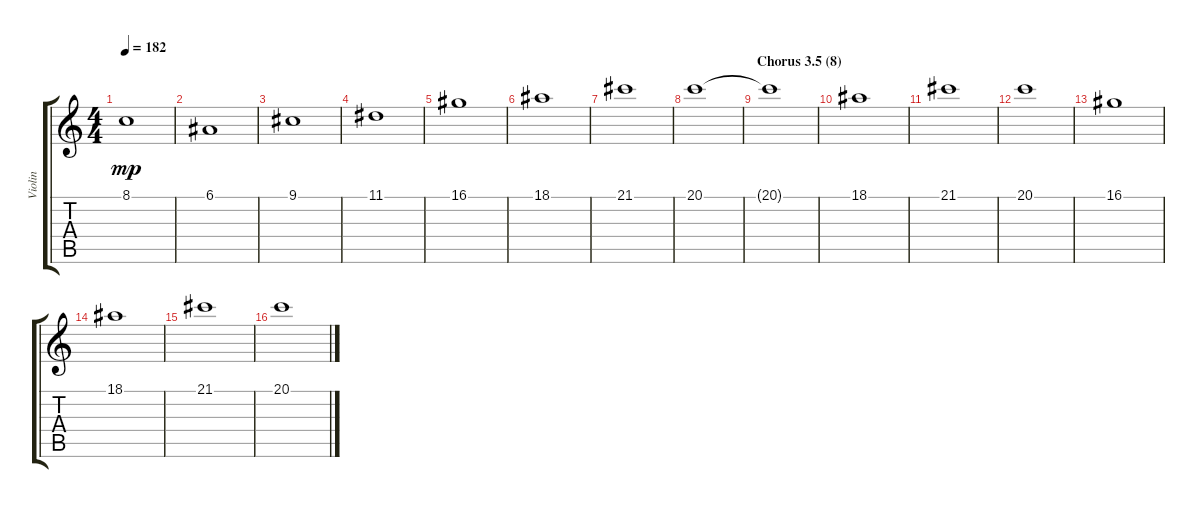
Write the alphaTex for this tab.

\track ("Violin" "Violin") {instrument violin}
\staff {score tabs}
\tuning (E4 B3 G3 D3 A2 E2) {hide}
\ts (4 4)
\tempo 182
\clef g2
\ks c
8.1{t}.1{dy mp} |
6.1.1 |
9.1.1 |
11.1.1 |
16.1.1 |
18.1.1 |
21.1.1 |
20.1.1 |
\section ("" "Chorus 3.5 (8)")
20.1{t}.1 |
18.1.1 |
21.1.1 |
20.1.1 |
16.1.1 |
18.1.1 |
21.1.1 |
20.1.1
